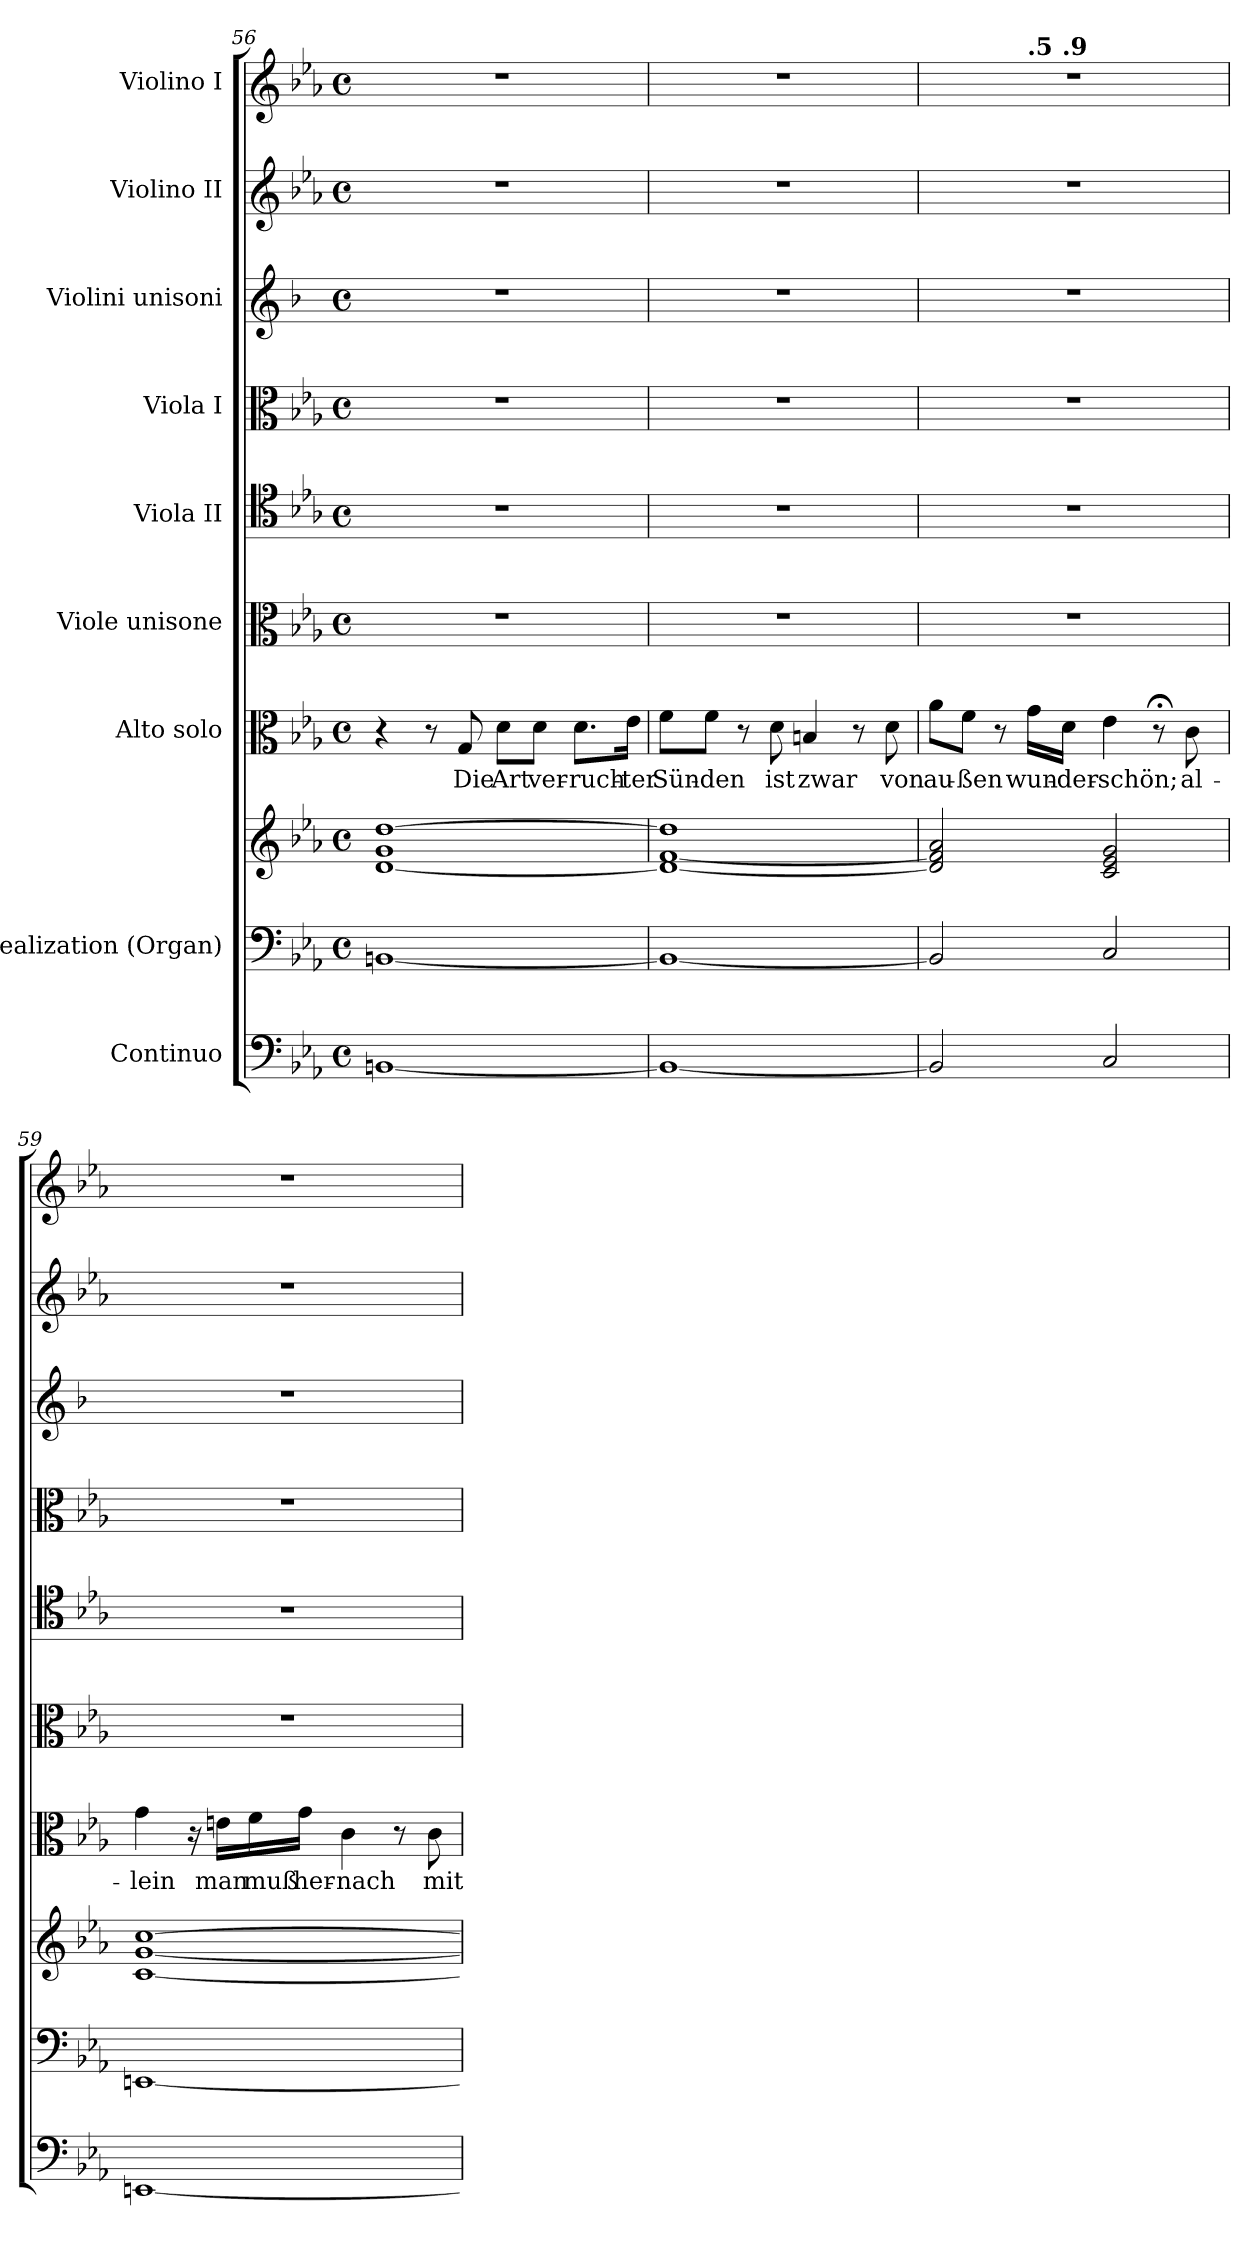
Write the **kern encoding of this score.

**kern	**kern	**kern	**kern	**text	**kern	**kern	**kern	**kern	**kern	**kern
*part9	*part8	*part8	*part7	*part7	*part6	*part5	*part4	*part3	*part2	*part1
*staff10	*staff9	*staff8	*staff7	*staff7	*staff6	*staff5	*staff4	*staff3	*staff2	*staff1
*I"Continuo	*I"Realization (Organ)	*	*I"Alto solo	*	*I"Viole unisone	*I"Viola II	*I"Viola I	*I"Violini unisoni	*I"Violino II	*I"Violino I
!!LO:PB:g=z
*clefF4	*clefF4	*clefG2	*clefC3	*	*clefC3	*clefC4	*clefC3	*clefG2	*clefG2	*clefG2
*	*	*	*	*	*	*	*	*ITrd1c2	*	*
*k[b-e-a-]	*k[b-e-a-]	*k[b-e-a-]	*k[b-e-a-]	*	*k[b-e-a-]	*k[b-e-a-]	*k[b-e-a-]	*k[b-e-a-]	*k[b-e-a-]	*k[b-e-a-]
*M4/4	*M4/4	*M4/4	*M4/4	*	*M4/4	*M4/4	*M4/4	*M4/4	*M4/4	*M4/4
*met(c)	*met(c)	*met(c)	*met(c)	*	*met(c)	*met(c)	*met(c)	*met(c)	*met(c)	*met(c)
*MM58	*MM58	*MM58	*MM58	*	*MM58	*MM58	*MM58	*MM58	*MM58	*MM58
=56	=56	=56	=56	=56	=56	=56	=56	=56	=56	=56
[1BBn	[1BBn	[1d 1g [1dd	4r	.	1r	1r	1r	1r	1r	1r
.	.	.	8r	.	.	.	.	.	.	.
!	!	!	!	!LO:LY:b	!	!	!	!	!	!
.	.	.	8G/	Die	.	.	.	.	.	.
!	!	!	!	!LO:LY:b	!	!	!	!	!	!
.	.	.	8d\L	Art	.	.	.	.	.	.
!	!	!	!	!LO:LY:b	!	!	!	!	!	!
.	.	.	8d\J	ver-	.	.	.	.	.	.
!	!	!	!	!LO:LY:b	!	!	!	!	!	!
.	.	.	8.d\L	-ruch-	.	.	.	.	.	.
!	!	!	!	!LO:LY:b	!	!	!	!	!	!
.	.	.	16e-\Jk	-ter	.	.	.	.	.	.
=57	=57	=57	=57	=57	=57	=57	=57	=57	=57	=57
!	!	!	!	!LO:LY:b	!	!	!	!	!	!
1BB_	1BB_	1d_ [1f 1dd]	8f\L	Sün-	1r	1r	1r	1r	1r	1r
!	!	!	!	!LO:LY:b	!	!	!	!	!	!
.	.	.	8f\J	-den	.	.	.	.	.	.
.	.	.	8r	.	.	.	.	.	.	.
!	!	!	!	!LO:LY:b	!	!	!	!	!	!
.	.	.	8d\	ist	.	.	.	.	.	.
!	!	!	!	!LO:LY:b	!	!	!	!	!	!
.	.	.	4Bn/	zwar	.	.	.	.	.	.
.	.	.	8r	.	.	.	.	.	.	.
!	!	!	!	!LO:LY:b	!	!	!	!	!	!
.	.	.	8d\	von	.	.	.	.	.	.
=58	=58	=58	=58	=58	=58	=58	=58	=58	=58	=58
!	!	!	!	!LO:LY:b	!	!	!	!	!	!
*	*	*	*	*	*	*	*	*	*	*^
*	*	*	*	*	*	*	*	*	*	*	*^
*	*	*	*	*	*	*	*	*	*	*	*	*^
*	*	*	*	*	*	*	*	*	*	*	*	*	*^
*	*	*	*	*	*	*	*	*	*	*	*	*	*	*^
2BB/]	2BB/]	2d/] 2f/] 2a-/	8a-\L	au-	1r	1r	1r	1r	1r	1r	4.ryy	4..ryy	4ryy	2ryy	2.ryy
!	!	!	!	!LO:LY:b	!	!	!	!	!	!	!	!	!	!	!
.	.	.	8f\J	-ßen	.	.	.	.	.	.	.	.	.	.	.
*	*	*	*	*	*	*	*	*	*	*MM58	*	*	*	*	*
.	.	.	8r	.	.	.	.	.	.	.	.	.	2.ryy	.	.
*	*	*	*	*	*	*	*	*	*	*MM56	*	*	*	*	*
!	!	!	!	!	!	!	!	!	!	!	!LO:TX:a:B:t=.5	!	!	!	!
!	!	!	!	!LO:LY:b	!	!	!	!	!	!	!	!	!	!	!
.	.	.	16g\LL	wun-	.	.	.	.	.	.	2ryy	.	.	.	.
*	*	*	*	*	*	*	*	*	*	*MM54	*	*	*	*	*
!	!	!	!	!	!	!	!	!	!	!	!	!LO:TX:a:B:t=.9	!	!	!
!	!	!	!	!LO:LY:b	!	!	!	!	!	!	!	!	!	!	!
.	.	.	16d\JJ	-der-	.	.	.	.	.	.	.	2ryy	.	.	.
*	*	*	*	*	*	*	*	*	*	*MM53	*	*	*	*	*
!	!	!	!	!LO:LY:b	!	!	!	!	!	!	!	!	!	!	!
2C/	2C/	2c/ 2e-/ 2g/	4e-\	-schön;	.	.	.	.	.	.	.	.	.	2ryy	.
*	*	*	*	*	*	*	*	*	*	*MM58	*	*	*	*	*
.	.	.	8r;<	.	.	.	.	.	.	.	.	.	.	.	4ryy
!	!	!	!	!LO:LY:b	!	!	!	!	!	!	!	!	!	!	!
.	.	.	8c\	al-	.	.	.	.	.	.	8ryy	.	.	.	.
.	.	.	.	.	.	.	.	.	.	.	.	16ryy	.	.	.
!!LO:LB:g=z
=59	=59	=59	=59	=59	=59	=59	=59	=59	=59	=59	=59	=59	=59	=59	=59
!	!	!	!	!LO:LY:b	!	!	!	!	!	!	!	!	!	!	!
*	*	*	*	*	*	*	*	*	*	*v	*v	*v	*v	*v	*v
[1EEn	[1EEn	[1c [1g [1cc	4g\	-lein	1r	1r	1r	1r	1r	1r
.	.	.	16r	.	.	.	.	.	.	.
!	!	!	!	!LO:LY:b	!	!	!	!	!	!
.	.	.	16en\LL	man	.	.	.	.	.	.
!	!	!	!	!LO:LY:b	!	!	!	!	!	!
.	.	.	16f\	muß	.	.	.	.	.	.
!	!	!	!	!LO:LY:b	!	!	!	!	!	!
.	.	.	16g\JJ	her-	.	.	.	.	.	.
!	!	!	!	!LO:LY:b	!	!	!	!	!	!
.	.	.	4c\	-nach	.	.	.	.	.	.
.	.	.	8r	.	.	.	.	.	.	.
!	!	!	!	!LO:LY:b	!	!	!	!	!	!
.	.	.	8c\	mit	.	.	.	.	.	.
=	=	=	=	=	=	=	=	=	=	=
*-	*-	*-	*-	*-	*-	*-	*-	*-	*-	*-
